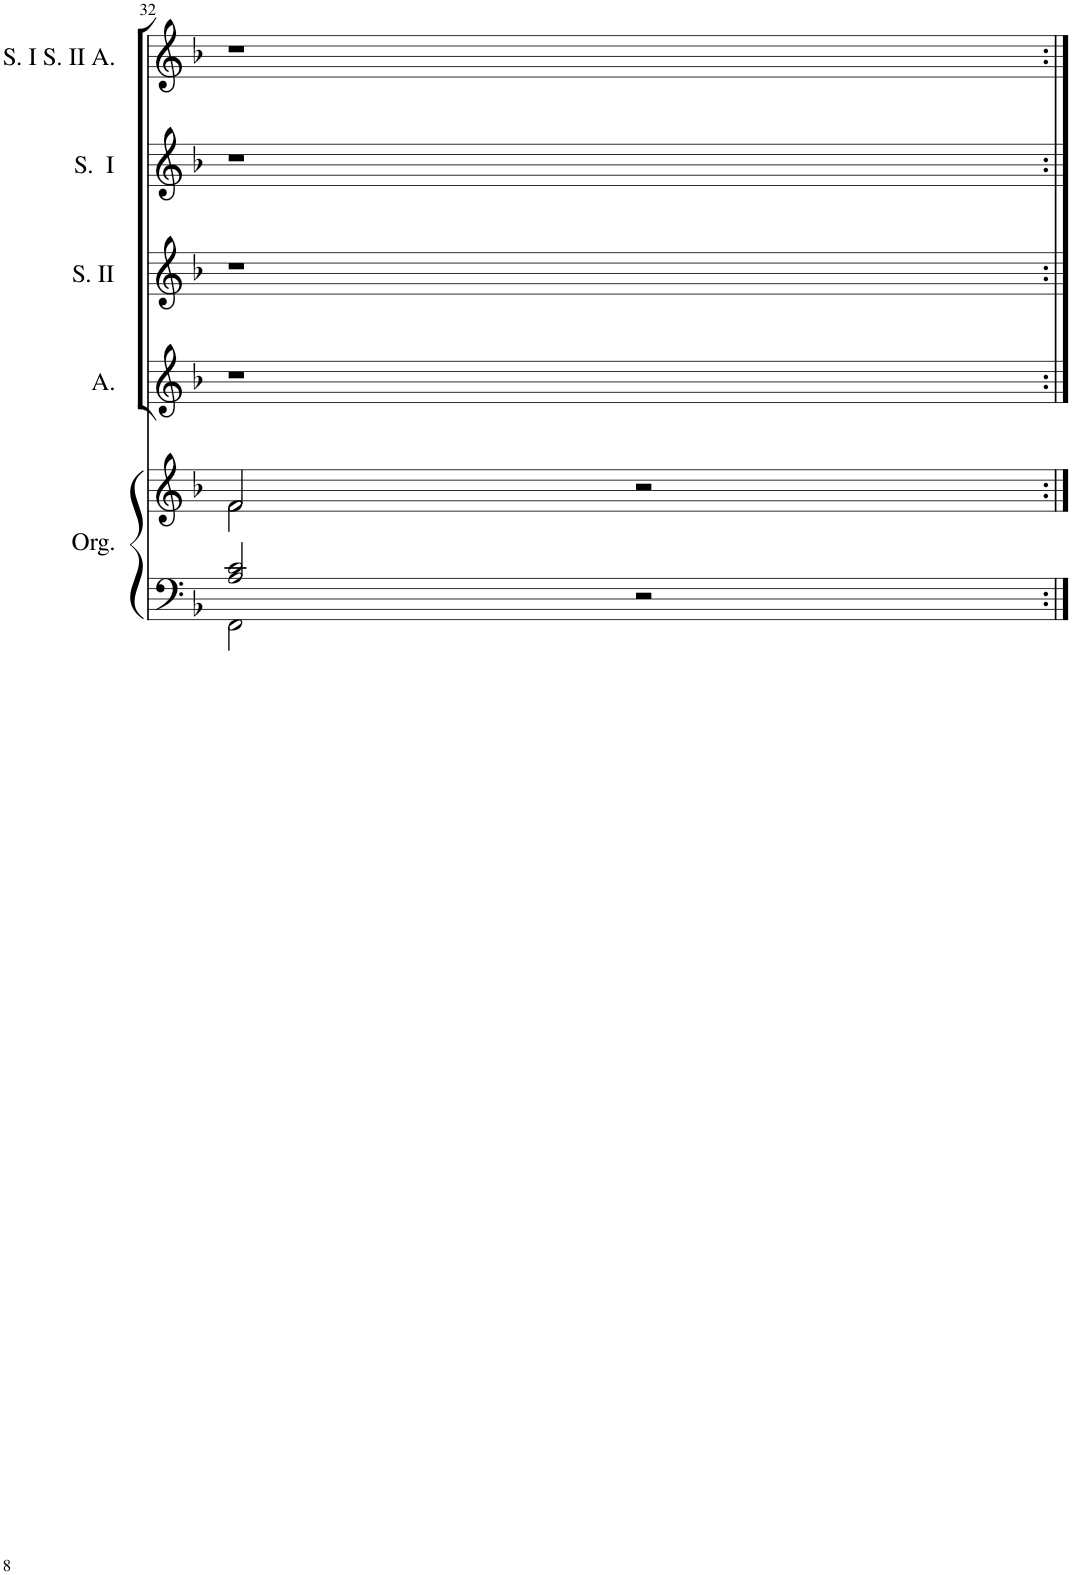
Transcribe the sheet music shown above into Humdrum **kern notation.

**kern	**kern	**kern	**kern	**kern	**kern
*part5	*part5	*part4	*part3	*part2	*part1
*staff6	*staff5	*staff4	*staff3	*staff2	*staff1
*I"Orgel	*	*I"Alt	*I"Sopran II	*I"Sopran I	*I"Sopran I Sopran II Alt
*I'Org.	*	*I'A.	*I'S. II	*I'S.  I	*I'S. I S. II A.
!!LO:PB:g=z
*clefF4	*clefG2	*clefG2	*clefG2	*clefG2	*clefG2
*k[b-]	*k[b-]	*k[b-]	*k[b-]	*k[b-]	*k[b-]
*F:	*F:	*F:	*F:	*F:	*F:
*M4/4	*M4/4	*M4/4	*M4/4	*M4/4	*M4/4
*met(c)	*met(c)	*met(c)	*met(c)	*met(c)	*met(c)
=32	=32	=32	=32	=32	=32
*^	*^	*	*	*	*
2A/ 2c/	2FF\	2f/	2f\	1r	1r	1r	1r
2r	2ryy	2r	2ryy	.	.	.	.
*v	*v	*	*	*	*	*	*
*	*v	*v	*	*	*	*
=:|!	=:|!	=:|!	=:|!	=:|!	=:|!
*-	*-	*-	*-	*-	*-
